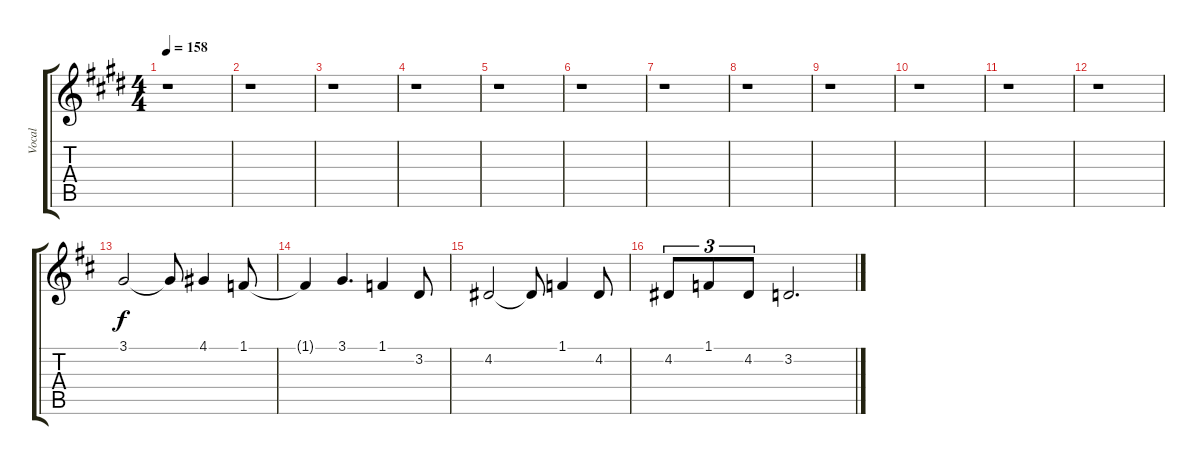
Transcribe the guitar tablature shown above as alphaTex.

\track ("Vocal" "Vocal") {instrument acousticgrandpiano}
\staff {score tabs}
\tuning (E4 B3 G3 D3 A2 E2) {hide}
\ts (4 4)
\tempo 158
\clef g2
\ks e
r.1{dy f} |
r.1 |
r.1 |
r.1 |
r.1 |
r.1 |
r.1 |
r.1 |
r.1 |
r.1 |
r.1 |
r.1 |
\ks d
3.1.2 3.1{t}.8 4.1.4 1.1.8 |
1.1{t}.4 3.1.4{d} 1.1.4 3.2.8 |
4.2.2 4.2{t}.8 1.1.4 4.2.8 |
4.2.8{tu (3 2)} 1.1.8{tu (3 2)} 4.2.8{tu (3 2)} 3.2.2{d}
